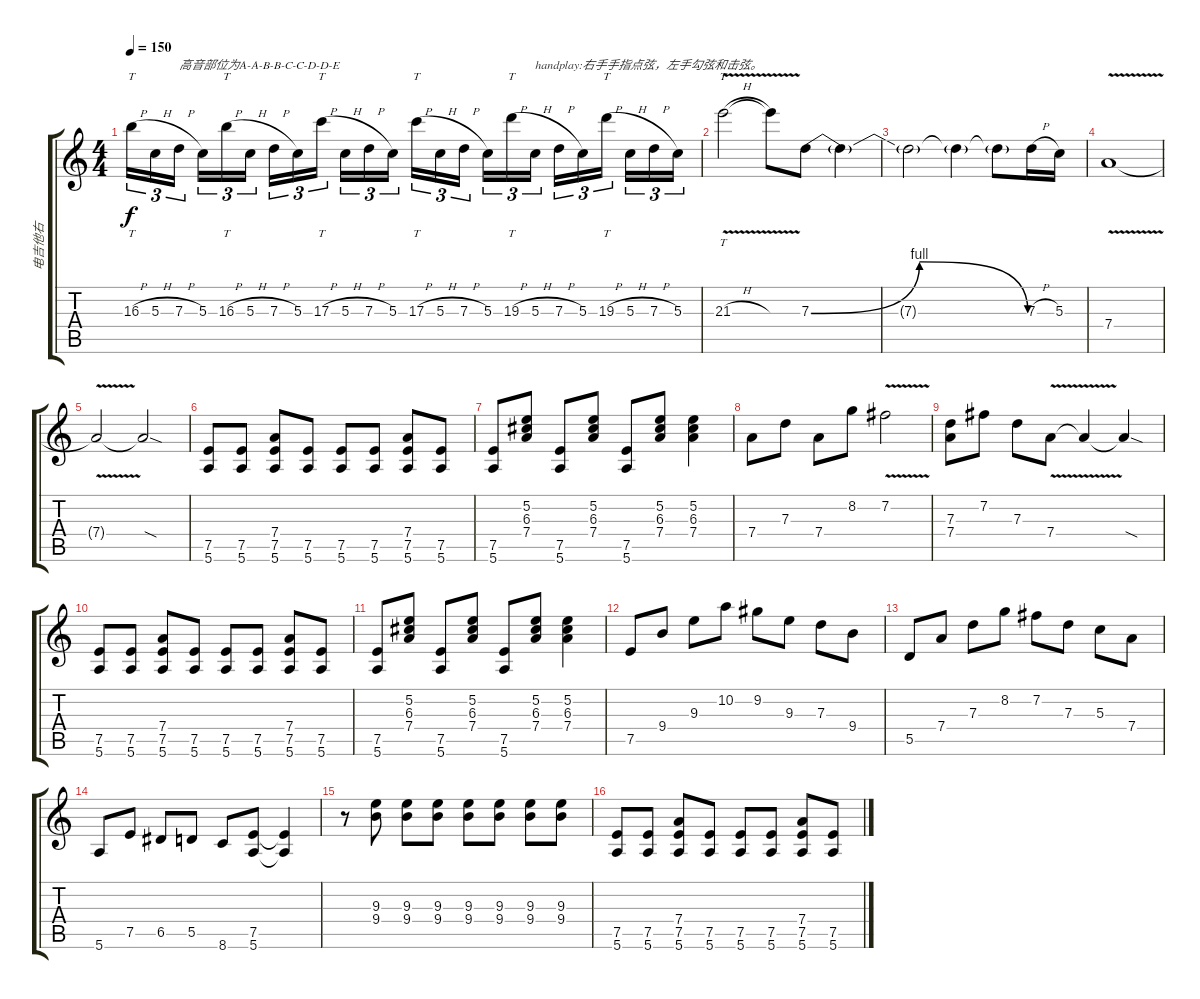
\track ("电吉他右" "电吉他右") {instrument overdrivenguitar}
\staff {score tabs}
\tuning (E4 B3 G3 D3 A2 E2) {hide}
\ts (4 4)
\tempo 150
\clef g2
\ks c
16.3{h}.16{tt tu (3 2) dy f} 5.3{h}.16{tu (3 2)} 7.3{h}.16{tu (3 2) txt "高音部位为A-A-B-B-C-C-D-D-E"} 5.3.16{tu (3 2)} 16.3{h}.16{tt tu (3 2)} 5.3{h}.16{tu (3 2)} 7.3{h}.16{tu (3 2)} 5.3.16{tu (3 2)} 17.3{h}.16{tt tu (3 2)} 5.3{h}.16{tu (3 2)} 7.3{h}.16{tu (3 2)} 5.3.16{tu (3 2)} 17.3{h}.16{tt tu (3 2)} 5.3{h}.16{tu (3 2)} 7.3{h}.16{tu (3 2)} 5.3.16{tu (3 2)} 19.3{h}.16{tt tu (3 2)} 5.3{h}.16{tu (3 2) txt "handplay:右手手指点弦，左手勾弦和击弦。"} 7.3{h}.16{tu (3 2)} 5.3.16{tu (3 2)} 19.3{h}.16{tt tu (3 2)} 5.3{h}.16{tu (3 2)} 7.3{h}.16{tu (3 2)} 5.3.16{tu (3 2)} |
21.3{v h}.2{tt} 21.3{t}.8 7.3{be (bendrelease 0 0 30 4 30 4 60 0)}.8 7.3{t}.4 |
7.3{t}.2 7.3{t}.4 7.3{t}.8 7.3{h}.16 5.3.16 |
7.4{v}.1 |
7.4{t}.2 7.4{sod t}.2 |
(7.5 5.6).8 (7.5 5.6).8 (7.4 7.5 5.6).8 (7.5 5.6).8 (7.5 5.6).8 (7.5 5.6).8 (7.4 7.5 5.6).8 (7.5 5.6).8 |
(7.5 5.6).8 (5.2 6.3 7.4).8 (7.5 5.6).8 (5.2 6.3 7.4).8 (7.5 5.6).8 (5.2 6.3 7.4).8 (5.2 6.3 7.4).4 |
7.4.8 7.3.8 7.4.8 8.2.8 7.2{v}.2 |
(7.3 7.4).8 7.2.8 7.3.8 7.4{v}.8 7.4{t}.4 7.4{sod t}.4 |
(7.5 5.6).8 (7.5 5.6).8 (7.4 7.5 5.6).8 (7.5 5.6).8 (7.5 5.6).8 (7.5 5.6).8 (7.4 7.5 5.6).8 (7.5 5.6).8 |
(7.5 5.6).8 (5.2 6.3 7.4).8 (7.5 5.6).8 (5.2 6.3 7.4).8 (7.5 5.6).8 (5.2 6.3 7.4).8 (5.2 6.3 7.4).4 |
7.5.8 9.4.8 9.3.8 10.2.8 9.2.8 9.3.8 7.3.8 9.4.8 |
5.5.8 7.4.8 7.3.8 8.2.8 7.2.8 7.3.8 5.3.8 7.4.8 |
5.6.8 7.5.8 6.5.8 5.5.8 8.6.8 (7.5 5.6).8 (7.5{t} 5.6{t}).4 |
r.8 (9.3 9.4).8 (9.3 9.4).8 (9.3 9.4).8 (9.3 9.4).8 (9.3 9.4).8 (9.3 9.4).8 (9.3 9.4).8 |
(7.5 5.6).8 (7.5 5.6).8 (7.4 7.5 5.6).8 (7.5 5.6).8 (7.5 5.6).8 (7.5 5.6).8 (7.4 7.5 5.6).8 (7.5 5.6).8
